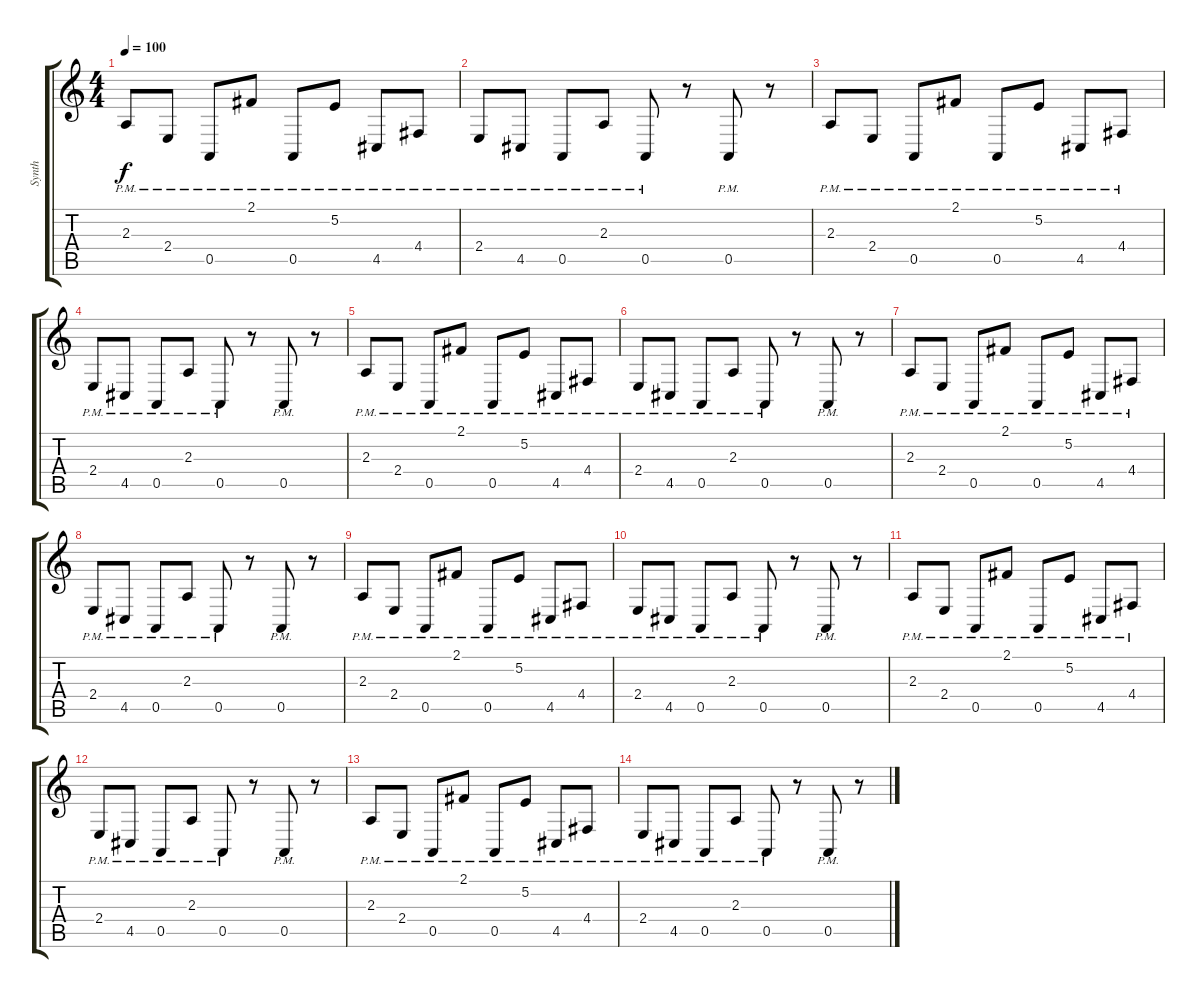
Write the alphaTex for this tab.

\track ("Synth" "Synth") {instrument lead3calliope}
\staff {score tabs}
\tuning (E4 B3 G3 D3 A2 E2) {hide}
\ts (4 4)
\tempo 100
\clef g2
\ks c
2.3{pm}.8{dy f volume 12 instrument lead3calliope} 2.4{pm}.8 0.5{pm}.8 2.1{pm}.8 0.5{pm}.8 5.2{pm}.8 4.5{pm}.8 4.4{pm}.8 |
2.4{pm}.8{volume 12 instrument lead3calliope} 4.5{pm}.8 0.5{pm}.8 2.3{pm}.8 0.5{pm}.8 r.8 0.5{pm}.8 r.8 |
2.3{pm}.8{volume 12 instrument lead3calliope} 2.4{pm}.8 0.5{pm}.8 2.1{pm}.8 0.5{pm}.8 5.2{pm}.8 4.5{pm}.8 4.4{pm}.8 |
2.4{pm}.8{volume 12 instrument lead3calliope} 4.5{pm}.8 0.5{pm}.8 2.3{pm}.8 0.5{pm}.8 r.8 0.5{pm}.8 r.8 |
2.3{pm}.8{volume 12 instrument lead3calliope} 2.4{pm}.8 0.5{pm}.8 2.1{pm}.8 0.5{pm}.8 5.2{pm}.8 4.5{pm}.8 4.4{pm}.8 |
2.4{pm}.8{volume 12 instrument lead3calliope} 4.5{pm}.8 0.5{pm}.8 2.3{pm}.8 0.5{pm}.8 r.8 0.5{pm}.8 r.8 |
2.3{pm}.8{volume 12 instrument lead3calliope} 2.4{pm}.8 0.5{pm}.8 2.1{pm}.8 0.5{pm}.8 5.2{pm}.8 4.5{pm}.8 4.4{pm}.8 |
2.4{pm}.8{volume 12 instrument lead3calliope} 4.5{pm}.8 0.5{pm}.8 2.3{pm}.8 0.5{pm}.8 r.8 0.5{pm}.8 r.8 |
2.3{pm}.8{volume 12 instrument lead3calliope} 2.4{pm}.8 0.5{pm}.8 2.1{pm}.8 0.5{pm}.8 5.2{pm}.8 4.5{pm}.8 4.4{pm}.8 |
2.4{pm}.8{volume 12 instrument lead3calliope} 4.5{pm}.8 0.5{pm}.8 2.3{pm}.8 0.5{pm}.8 r.8 0.5{pm}.8 r.8 |
2.3{pm}.8{volume 12 instrument lead3calliope} 2.4{pm}.8 0.5{pm}.8 2.1{pm}.8 0.5{pm}.8 5.2{pm}.8 4.5{pm}.8 4.4{pm}.8 |
2.4{pm}.8{volume 12 instrument lead3calliope} 4.5{pm}.8 0.5{pm}.8 2.3{pm}.8 0.5{pm}.8 r.8 0.5{pm}.8 r.8 |
2.3{pm}.8{volume 12 instrument lead3calliope} 2.4{pm}.8 0.5{pm}.8 2.1{pm}.8 0.5{pm}.8 5.2{pm}.8 4.5{pm}.8 4.4{pm}.8 |
2.4{pm}.8{volume 12 instrument lead3calliope} 4.5{pm}.8 0.5{pm}.8 2.3{pm}.8 0.5{pm}.8 r.8 0.5{pm}.8 r.8
